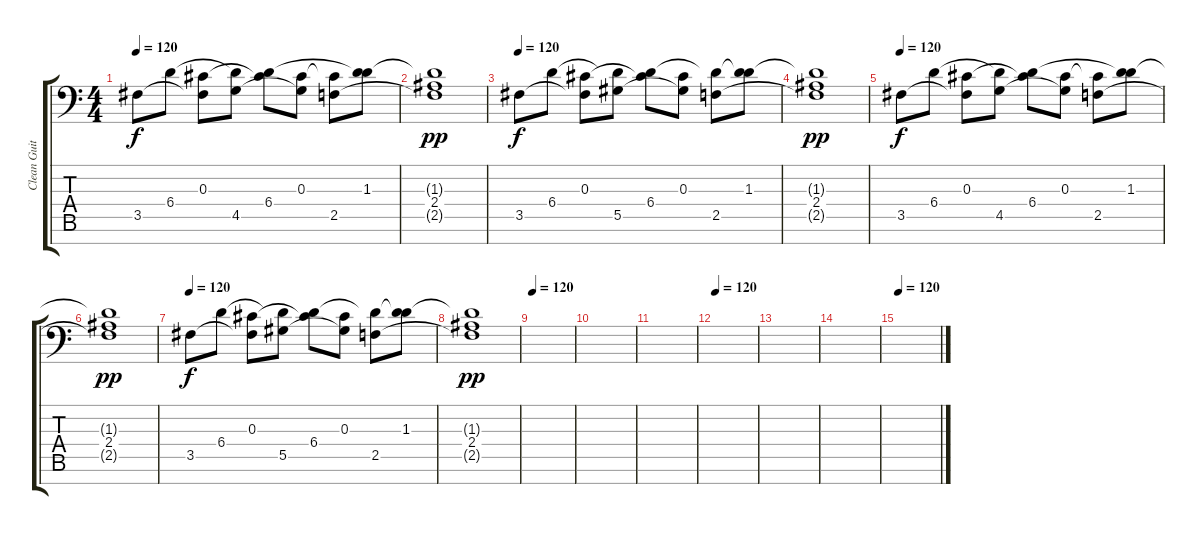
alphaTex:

\track ("Clean Guitar (Tuned To F)" "Clean Guit") {instrument electricguitarclean}
\staff {score tabs}
\tuning (Bb3 Gb3 Db3 Ab2 Eb2 Bb1 F1) {hide}
\ts (4 4)
\tempo 120
\clef f4
\ks c
3.5.8{dy f} 6.4.8 (0.3 3.5{t}).8 (6.4{t} 4.5).8 (0.3{t} 6.4).8 (0.3 4.5{t}).8 (0.3{t} 2.5).8 (1.3 6.4{t}).8 |
(1.3{t} 2.4 2.5{t}).1{dy pp} |
\tempo 120
3.5.8{dy f} 6.4.8 (0.3 3.5{t}).8 (6.4{t} 5.5).8 (0.3{t} 6.4).8 (0.3 5.5{t}).8 (6.4{t} 2.5).8 (1.3 6.4{t}).8 |
(1.3{t} 2.4 2.5{t}).1{dy pp} |
\tempo 120
3.5.8{dy f} 6.4.8 (0.3 3.5{t}).8 (6.4{t} 4.5).8 (0.3{t} 6.4).8 (0.3 4.5{t}).8 (0.3{t} 2.5).8 (1.3 6.4{t}).8 |
(1.3{t} 2.4 2.5{t}).1{dy pp} |
\tempo 120
3.5.8{dy f} 6.4.8 (0.3 3.5{t}).8 (6.4{t} 5.5).8 (0.3{t} 6.4).8 (0.3 5.5{t}).8 (6.4{t} 2.5).8 (1.3 6.4{t}).8 |
(1.3{t} 2.4 2.5{t}).1{dy pp} |
\tempo 120
|
|
|
\tempo 120
|
|
|
\tempo 120
